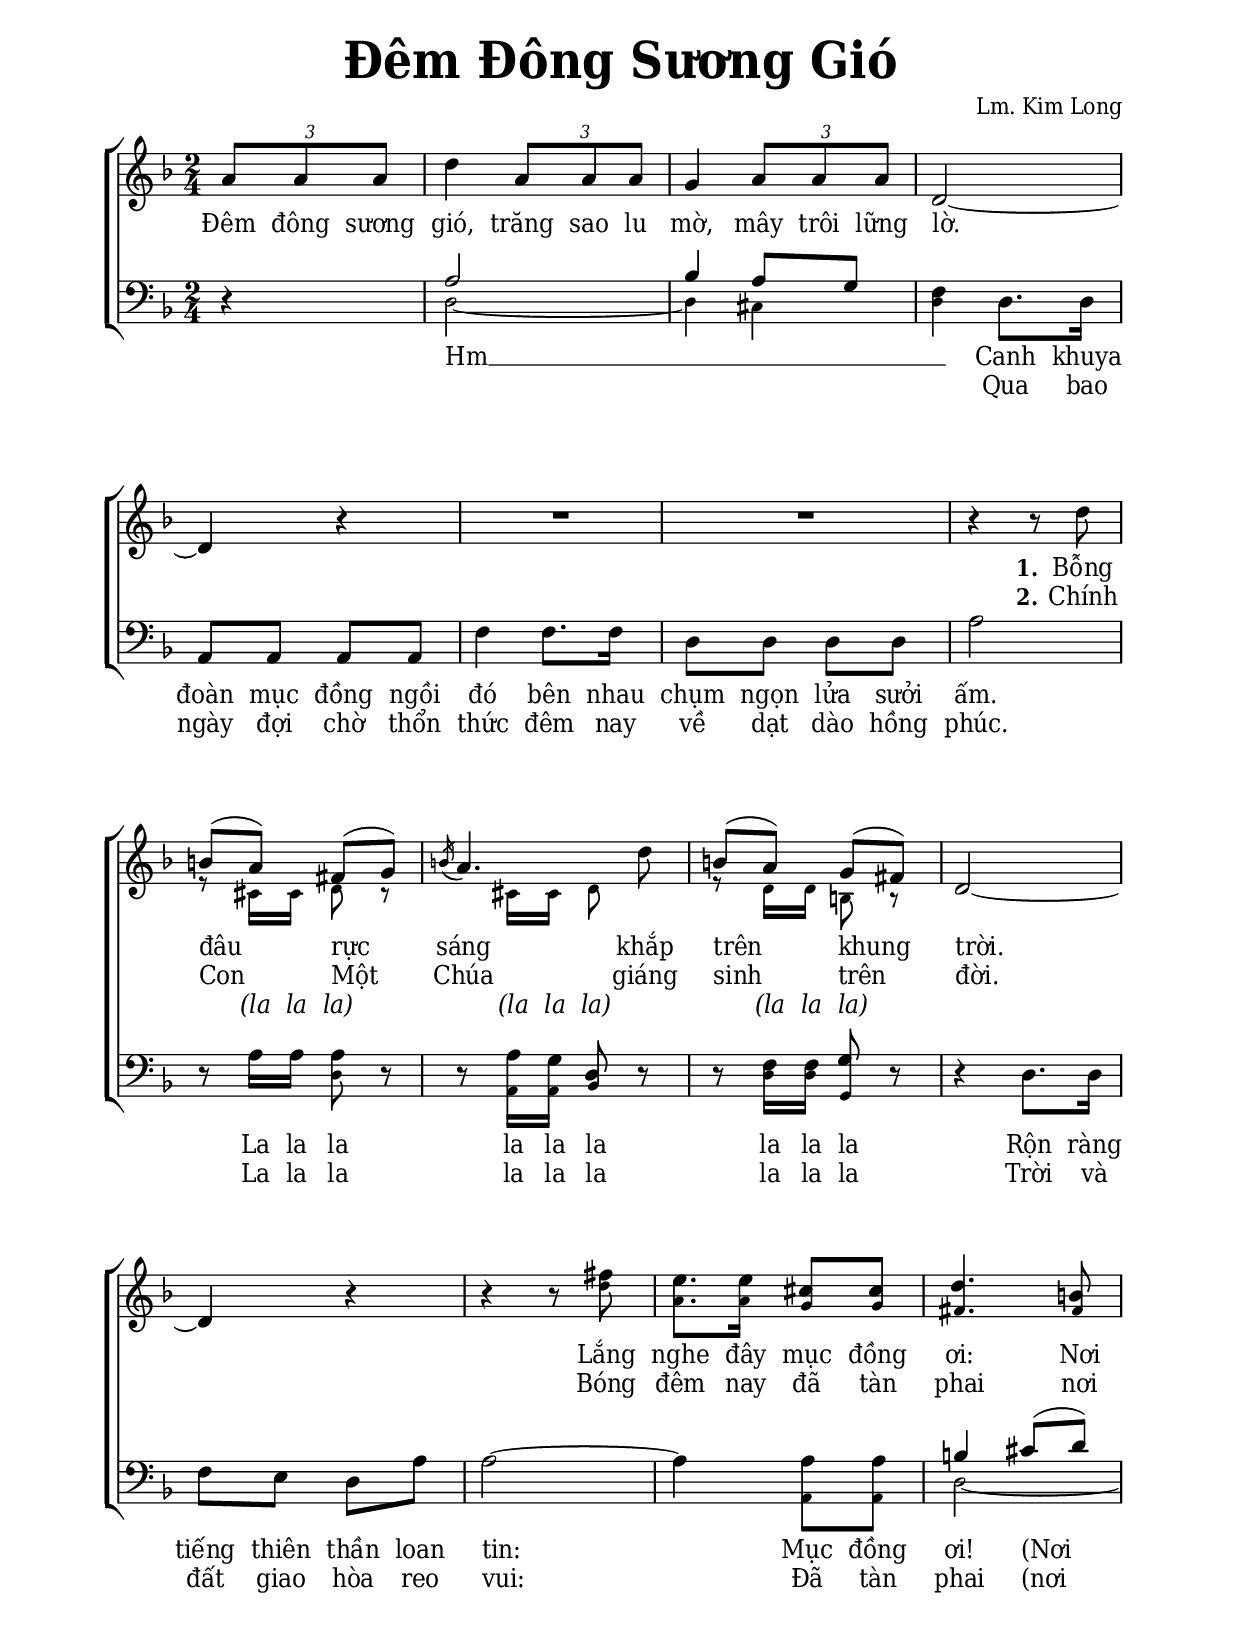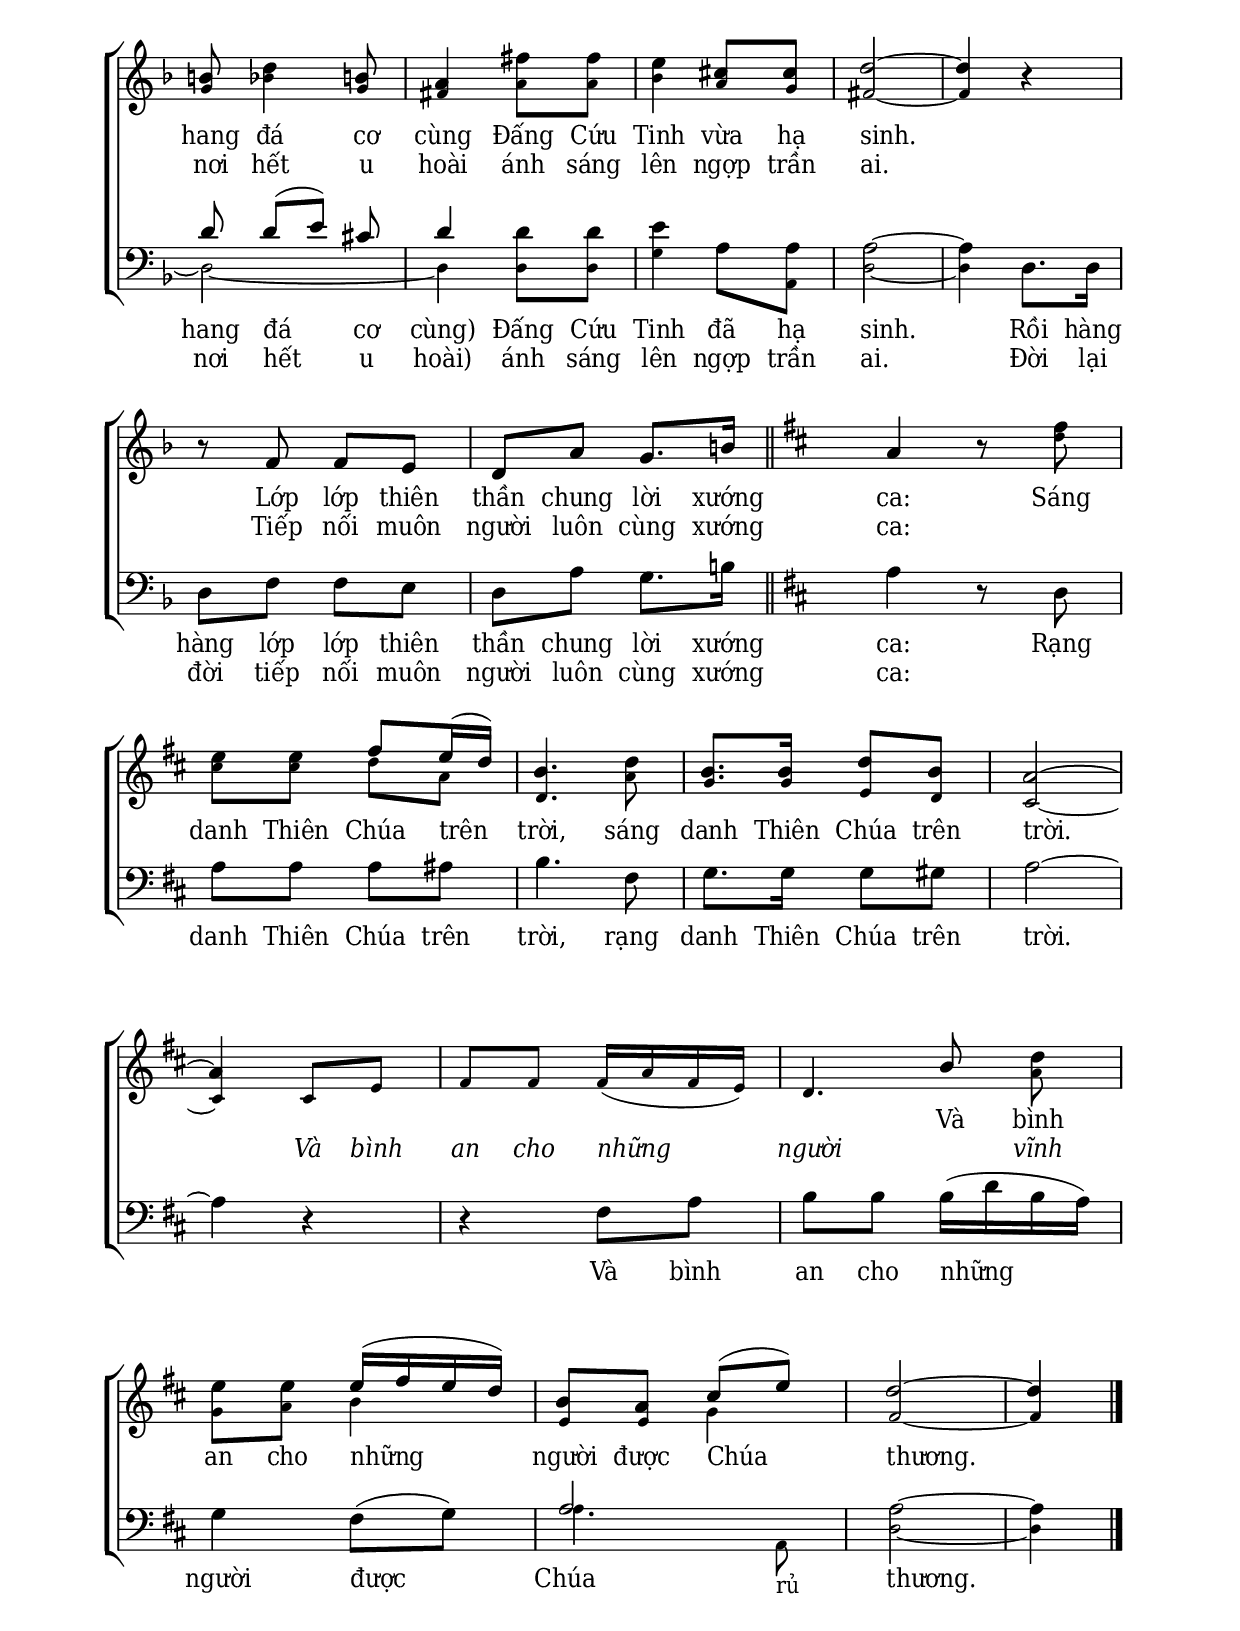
% Cài đặt chung
\version "2.22.1"
\include "english.ly"

\header {
  title = \markup { \fontsize #3 "Đêm Đông Sương Gió" }
  composer = "Lm. Kim Long"
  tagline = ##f
}

% Đổi kích thước nốt cho bè phụ
notBePhu =
#(define-music-function (font-size music) (number? ly:music?)
   (for-some-music
     (lambda (m)
       (if (music-is-of-type? m 'rhythmic-event)
           (begin
             (set! (ly:music-property m 'tweaks)
                   (cons `(font-size . ,font-size)
                         (ly:music-property m 'tweaks)))
             #t)
           #f))
     music)
   music)

% Nhạc
nhacPhienKhucSop = \relative c'' {
  \set Staff.printKeyCancellation = ##f
  \partial 4 \tuplet 3/2 { a8 a a } |
  d4 \tuplet 3/2 { a8 a a } |
  g4 \tuplet 3/2 { a8 a a } |
  d,2 ~ |
  d4 r |
  R2*2
  r4 r8 d' |
  b! (a) fs (g) |
  \slashedGrace { b!16 ( } a4.) d8 |
  b! (a) g (fs) |
  d2 ~ |
  d4 r |
  r r8 fs' |
  e8. e16 cs8 cs |
  d4. b!8 |
  b! d4 b8 |
  a4 fs'8 fs |
  e4 cs8 cs |
  d2 ~ |
  d4 r |
  r8 f, f e |
  d a' g8. b!16 \bar "||"
  
  \key d \major
  a4 r8 fs' |
  e e fs e16 (d) |
  b4. d8 |
  b8. b16 d8 b |
  a2 ~ |
  a4 r |
  R2
  r4 b8 d |
  e e e16 (fs e d) |
  b8 a cs (e) |
  d2 ~ |
  d4 \bar "|."
}

nhacPhienKhucAlto = \relative c'' {
  \set Staff.printKeyCancellation = ##f
  \tuplet 3/2 { a8 a a } |
  d4 \tuplet 3/2 { a8 a a } |
  g4 \tuplet 3/2 { a8 a a } |
  d,2 ~ |
  d4 r |
  R2*2
  r4 r8 d' |
  r8 cs,16 cs d8 r |
  r cs16 cs d8 r |
  r d16 d b!8 r |
  d2 ~ |
  d4 r |
  r r8 d' |
  a8. a16 g8 g |
  fs4. fs8 |
  g bf4 g8 |
  fs4 a8 a |
  bf4 a8 g |
  fs2 ~ |
  fs4 r |
  r8 f f e |
  d a' g8. b!16 |
  
  \key d \major
  a4 r8 d |
  cs cs d [a] |
  d,4. a'8 |
  g8. g16 e8 d |
  cs2 ~ |
  cs4 cs8 e |
  fs fs fs16 (a fs e) |
  d4. a'8 |
  g8 a b4 |
  e,8 e g4 |
  fs2 ~ |
  fs4
}

nhacPhienKhucTenor = \relative c' {
  \set Staff.printKeyCancellation = ##f
  r4 |
  a2 |
  bf4 a8 g |
  f4 d8. d16 |
  a8 a a a |
  f'4 f8. f16 |
  d8 d d d |
  a'2 |
  r8 a16 a a8 r |
  r a16 g d8 r |
  r f16 f g8 r |
  r4 d8. d16 |
  f8 e d a' |
  a2 ~ |
  a4 a8 a |
  b!4 cs8 (d) |
  d d ([e]) cs |
  d4 d8 d |
  e4 a,8 a |
  a2 ~ |
  a4 d,8. d16 |
  d8 f f e |
  d a' g8. b!16 |
  
  \key d \major
  a4 r8 d, |
  a' a a as |
  b4. fs8 |
  g8. g16 g8 gs |
  a2 ~ |
  a4 r |
  r fs8 a |
  b b b16 (d b a) |
  g4 fs8 (g) |
  a2 |
  a ~ |
  a4
}

nhacPhienKhucBas = \relative c {
  \set Staff.printKeyCancellation = ##f
  r4 |
  d2 ~ |
  d4 cs |
  d d8. d16 |
  a8 a a a |
  f'4 f8. f16 |
  d8 d d d |
  a'2 |
  r8 a16 a d,8 r |
  r8 a16 a bf8 r |
  r d16 d g,8 r |
  r4 d'8. d16 |
  f8 e d a' |
  a2 ~ |
  a4 a,8 a |
  d2 ~ |
  d ~ |
  d4 d8 d |
  g4 a8 a, |
  d2 ~ |
  d4 d8. d16 |
  d8 f f e |
  d a' g8. b!16 |
  
  \key d \major
  a4 r8 d, |
  a' a a as |
  b4. fs8 |
  g8. g16 g8 gs |
  a2 ~ |
  a4 r |
  r fs8 a |
  b b b16 (d b a) |
  g4 fs8 (g) |
  a4. a,8
  _\markup { "rủ" }
  |
  d2 ~ |
  d4
}

% Lời
loiPhienKhucSopMot = \lyricmode {
  Đêm đông sương gió, trăng sao lu mờ, mây trôi lững lờ.
  \set stanza = "1."
  Bỗng đâu rực sáng khắp trên khung trời.
  Lắng nghe đây mục đồng ơi:
  Nơi hang đá cơ cùng Đấng Cứu Tinh vừa hạ sinh.
  Lớp lớp thiên thần chung lời xướng ca:
  Sáng danh Thiên Chúa trên trời,
  sáng danh Thiên Chúa trên trời.
  Và bình an cho những người được Chúa thương.
}

loiPhienKhucSopHai = \lyricmode {
  \repeat unfold 12 { _ }
  \set stanza = "2."
  Chính Con Một Chúa giáng sinh trên đời.
  Bóng đêm nay đã tàn phai
  nơi nơi hết u hoài ánh sáng lên ngợp trần ai.
  Tiếp nối muôn người luôn cùng xướng ca:
}

loiPhienKhucAlto = \lyricmode {
  \override Lyrics.LyricText.font-shape = #'italic
  \repeat unfold 13 { _ }
  (la la la) (la la la) (la la la)
  \repeat unfold 38 { _ }
  Và bình an cho những người
  vĩnh
}

loiPhienKhucTenorMot = \lyricmode {
  Hm __ _ _ _ _
  Canh khuya đoàn mục đồng ngồi đó bên nhau
  chụm ngọn lửa sưởi ấm.
  La la la la la la la la la
  Rộn ràng tiếng thiên thần loan tin:
  Mục đồng ơi! (Nơi hang đá cơ cùng)
  Đấng Cứu Tinh đã hạ sinh.
  Rồi hàng hàng lớp lớp thiên thần chung lời xướng ca:
  Rạng danh Thiên Chúa trên trời,
  rạng danh Thiên Chúa trên trời.
  Và bình an cho những người được Chúa thương.
}

loiPhienKhucTenorHai = \lyricmode {
  \repeat unfold 5 { _ }
  Qua bao ngày đợi chờ thổn thức đêm nay về dạt dào hồng phúc.
  La la la la la la la la la
  Trời và đất giao hòa reo vui:
  Đã tàn phai (nơi nơi hết u hoài) ánh sáng lên ngợp trần ai.
  Đời lại đời tiếp nối muôn người luôn cùng xướng ca:
}

% Dàn trang
\paper {
  #(set-paper-size "a4")
  top-margin = 15\mm
  bottom-margin = 15\mm
  left-margin = 20\mm
  right-margin = 20\mm
  indent = #0
  #(define fonts
    (make-pango-font-tree
      "Deja Vu Serif Condensed"
      "Deja Vu Serif Condensed"
      "Deja Vu Serif Condensed"
      (/ 20 20)))
  print-page-number = #f
  %page-count = #2
  %systems-per-page = 5
}

TongNhip = {
  \key f \major \time 2/4
  \set Timing.beamExceptions = #'()
  \set Timing.baseMoment = #(ly:make-moment 1/4)
}

\score {
  \new ChoirStaff <<
    \new Staff \with {
        \consists "Merge_rests_engraver"
        printPartCombineTexts = ##f
      }
      <<
      \new Voice \TongNhip \partCombine 
        \nhacPhienKhucSop
        \notBePhu -2 { \nhacPhienKhucAlto }
      \new NullVoice = beSop \nhacPhienKhucSop
      \new Lyrics \lyricsto beSop \loiPhienKhucSopMot
      \new Lyrics \lyricsto beSop \loiPhienKhucSopHai
      \new NullVoice = beAlto \nhacPhienKhucAlto
      \new Lyrics \lyricsto beAlto \loiPhienKhucAlto
      >>
    \new Staff \with {
        \consists "Merge_rests_engraver"
        printPartCombineTexts = ##f
      }
      <<
        \clef "bass"
        \new Voice \TongNhip \partCombine 
        \nhacPhienKhucTenor
        \notBePhu -2 { \nhacPhienKhucBas }
      \new NullVoice = beTenor \nhacPhienKhucTenor
      \new Lyrics \lyricsto beTenor \loiPhienKhucTenorMot
      \new Lyrics \lyricsto beTenor \loiPhienKhucTenorHai
    >>
  >>
  \layout {
    \override Lyrics.LyricSpace.minimum-distance = #1.5
    \override Score.BarNumber.break-visibility = ##(#f #f #f)
    \override Score.SpacingSpanner.uniform-stretching = ##t
  }
}
